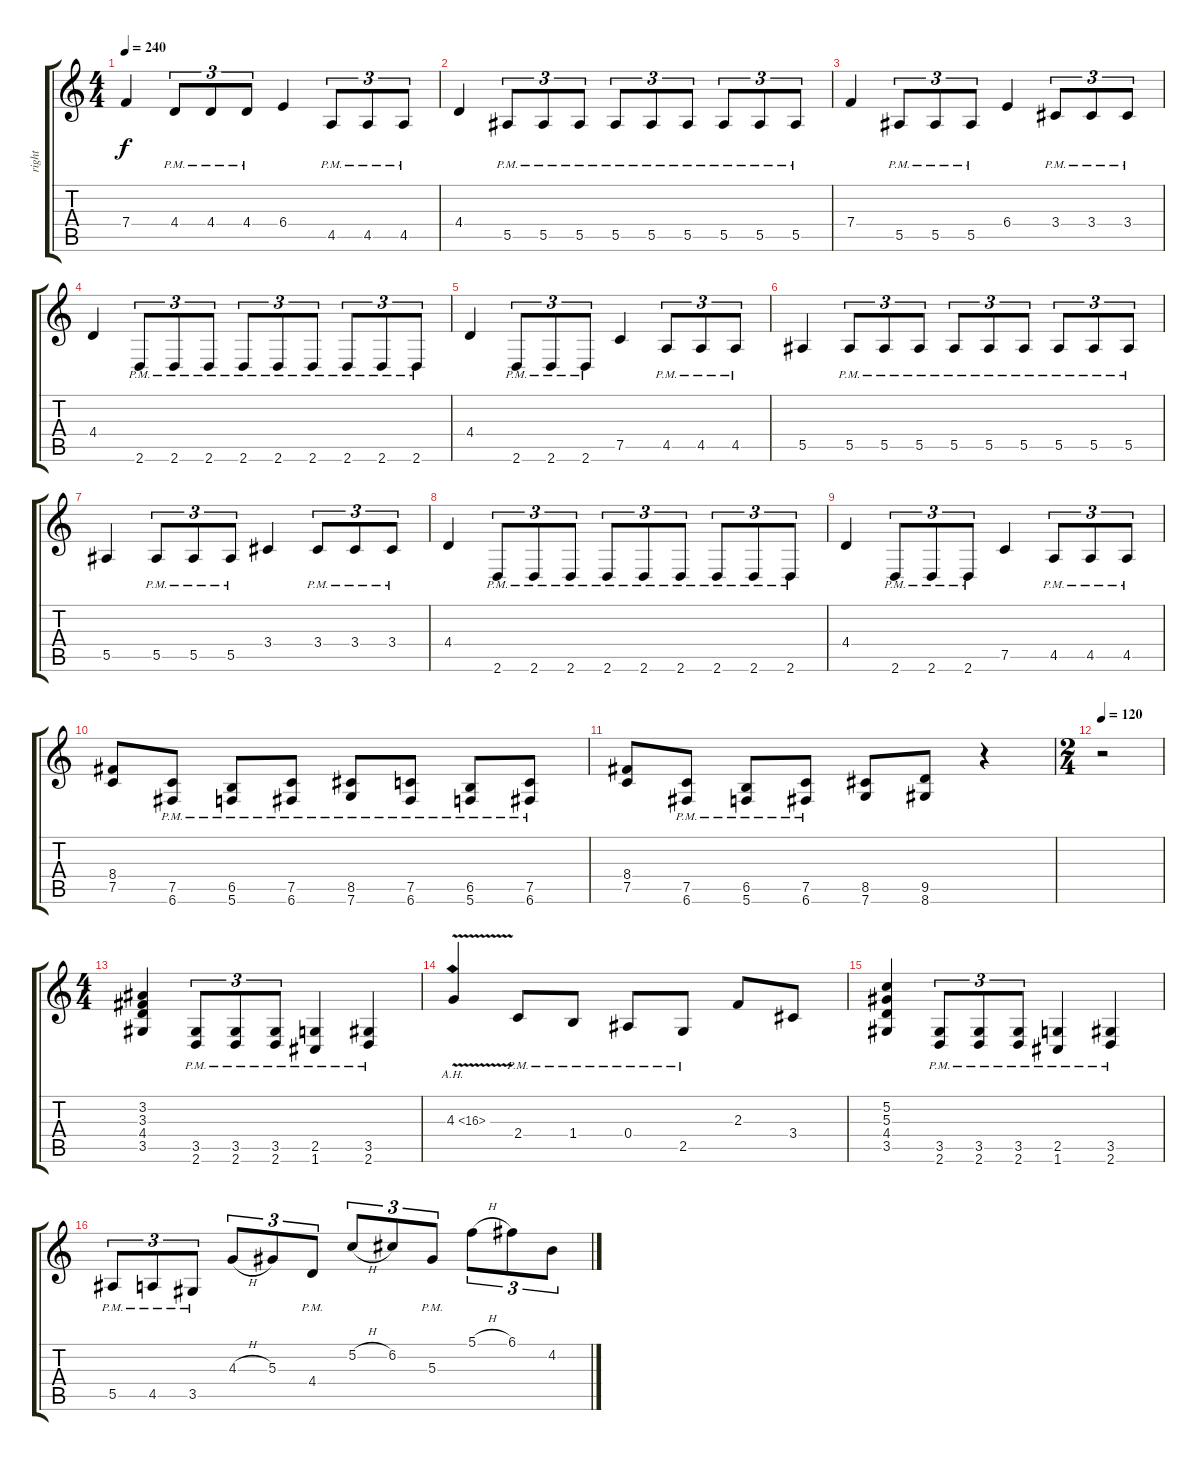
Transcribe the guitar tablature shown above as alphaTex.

\track ("right" "right") {instrument distortionguitar}
\staff {score tabs}
\tuning (C4 G3 Eb3 Bb2 F2 C2) {hide}
\ts (4 4)
\tempo 240
\clef g2
\ks c
7.4.4{dy f} 4.4{pm}.8{tu (3 2)} 4.4{pm}.8{tu (3 2)} 4.4{pm}.8{tu (3 2)} 6.4.4 4.5{pm}.8{tu (3 2)} 4.5{pm}.8{tu (3 2)} 4.5{pm}.8{tu (3 2)} |
4.4.4 5.5{pm}.8{tu (3 2)} 5.5{pm}.8{tu (3 2)} 5.5{pm}.8{tu (3 2)} 5.5{pm}.8{tu (3 2)} 5.5{pm}.8{tu (3 2)} 5.5{pm}.8{tu (3 2)} 5.5{pm}.8{tu (3 2)} 5.5{pm}.8{tu (3 2)} 5.5{pm}.8{tu (3 2)} |
7.4.4 5.5{pm}.8{tu (3 2)} 5.5{pm}.8{tu (3 2)} 5.5{pm}.8{tu (3 2)} 6.4.4 3.4{pm}.8{tu (3 2)} 3.4{pm}.8{tu (3 2)} 3.4{pm}.8{tu (3 2)} |
4.4.4 2.6{pm}.8{tu (3 2)} 2.6{pm}.8{tu (3 2)} 2.6{pm}.8{tu (3 2)} 2.6{pm}.8{tu (3 2)} 2.6{pm}.8{tu (3 2)} 2.6{pm}.8{tu (3 2)} 2.6{pm}.8{tu (3 2)} 2.6{pm}.8{tu (3 2)} 2.6{pm}.8{tu (3 2)} |
4.4.4 2.6{pm}.8{tu (3 2)} 2.6{pm}.8{tu (3 2)} 2.6{pm}.8{tu (3 2)} 7.5.4 4.5{pm}.8{tu (3 2)} 4.5{pm}.8{tu (3 2)} 4.5{pm}.8{tu (3 2)} |
5.5.4 5.5{pm}.8{tu (3 2)} 5.5{pm}.8{tu (3 2)} 5.5{pm}.8{tu (3 2)} 5.5{pm}.8{tu (3 2)} 5.5{pm}.8{tu (3 2)} 5.5{pm}.8{tu (3 2)} 5.5{pm}.8{tu (3 2)} 5.5{pm}.8{tu (3 2)} 5.5{pm}.8{tu (3 2)} |
5.5.4 5.5{pm}.8{tu (3 2)} 5.5{pm}.8{tu (3 2)} 5.5{pm}.8{tu (3 2)} 3.4.4 3.4{pm}.8{tu (3 2)} 3.4{pm}.8{tu (3 2)} 3.4{pm}.8{tu (3 2)} |
4.4.4 2.6{pm}.8{tu (3 2)} 2.6{pm}.8{tu (3 2)} 2.6{pm}.8{tu (3 2)} 2.6{pm}.8{tu (3 2)} 2.6{pm}.8{tu (3 2)} 2.6{pm}.8{tu (3 2)} 2.6{pm}.8{tu (3 2)} 2.6{pm}.8{tu (3 2)} 2.6{pm}.8{tu (3 2)} |
4.4.4 2.6{pm}.8{tu (3 2)} 2.6{pm}.8{tu (3 2)} 2.6{pm}.8{tu (3 2)} 7.5.4 4.5{pm}.8{tu (3 2)} 4.5{pm}.8{tu (3 2)} 4.5{pm}.8{tu (3 2)} |
(8.4 7.5).8 (7.5{pm} 6.6{pm}).8 (6.5{pm} 5.6{pm}).8 (7.5{pm} 6.6{pm}).8 (8.5{pm} 7.6{pm}).8 (7.5{pm} 6.6{pm}).8 (6.5{pm} 5.6{pm}).8 (7.5{pm} 6.6{pm}).8 |
(8.4 7.5).8 (7.5{pm} 6.6{pm}).8 (6.5{pm} 5.6{pm}).8 (7.5{pm} 6.6{pm}).8 (8.5 7.6).8 (9.5 8.6).8 r.4 |
\ts (2 4)
\tempo 120
r.2 |
\ts (4 4)
(3.2 3.3 4.4 3.5).4 (3.5{pm} 2.6{pm}).8{tu (3 2)} (3.5{pm} 2.6{pm}).8{tu (3 2)} (3.5{pm} 2.6{pm}).8{tu (3 2)} (2.5{pm} 1.6{pm}).4 (3.5{pm} 2.6{pm}).4 |
4.3{ah 12 v}.4 2.4{pm}.8 1.4{pm}.8 0.4{pm}.8 2.5{pm}.8 2.3.8 3.4.8 |
(5.2 5.3 4.4 3.5).4 (3.5{pm} 2.6{pm}).8{tu (3 2)} (3.5{pm} 2.6{pm}).8{tu (3 2)} (3.5{pm} 2.6{pm}).8{tu (3 2)} (2.5{pm} 1.6{pm}).4 (3.5{pm} 2.6{pm}).4 |
5.5{pm}.8{tu (3 2)} 4.5{pm}.8{tu (3 2)} 3.5{pm}.8{tu (3 2)} 4.3{h}.8{tu (3 2)} 5.3.8{tu (3 2)} 4.4{pm}.8{tu (3 2)} 5.2{h}.8{tu (3 2)} 6.2.8{tu (3 2)} 5.3{pm}.8{tu (3 2)} 5.1{h}.8{tu (3 2)} 6.1.8{tu (3 2)} 4.2.8{tu (3 2)}
